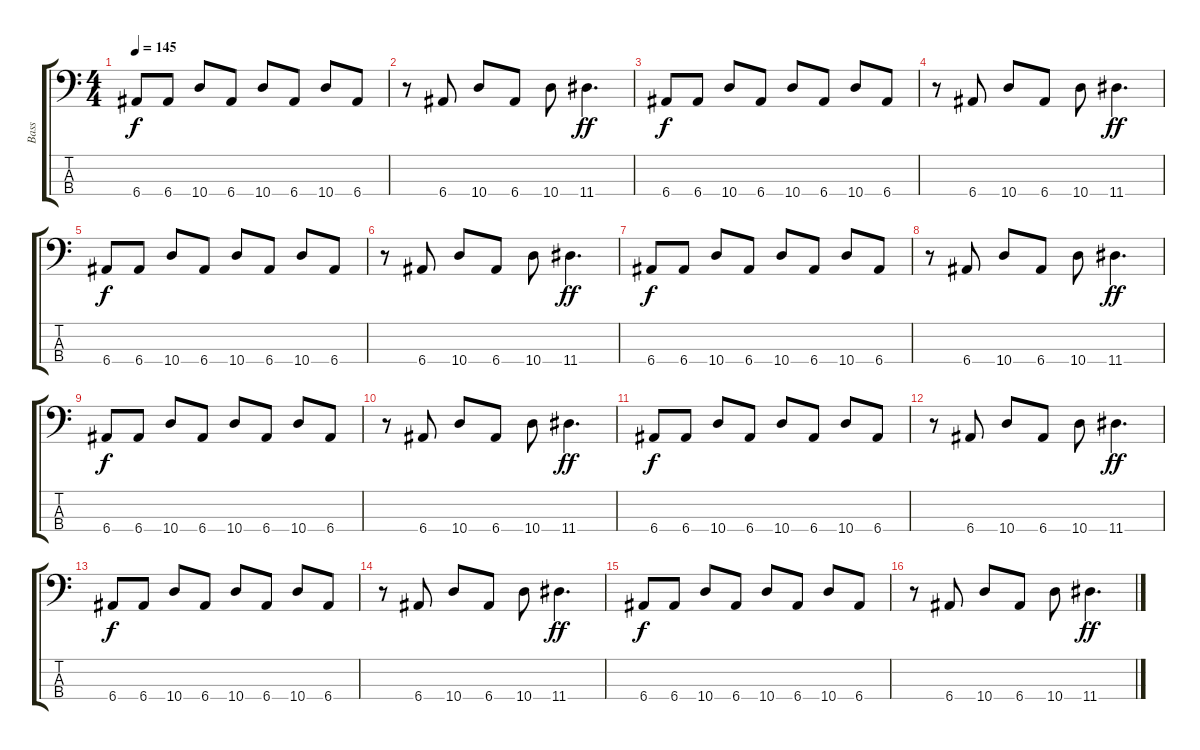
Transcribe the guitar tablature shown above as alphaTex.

\track ("Bass" "Bass") {instrument electricbassfinger}
\staff {score tabs}
\tuning (G2 D2 A1 E1) {hide}
\ts (4 4)
\tempo 145
\clef f4
\ks c
6.4.8{dy f} 6.4.8 10.4.8 6.4.8 10.4.8 6.4.8 10.4.8 6.4.8 |
r.8 6.4.8 10.4.8 6.4.8 10.4.8 11.4.4{d dy ff} |
6.4.8{dy f} 6.4.8 10.4.8 6.4.8 10.4.8 6.4.8 10.4.8 6.4.8 |
r.8 6.4.8 10.4.8 6.4.8 10.4.8 11.4.4{d dy ff} |
6.4.8{dy f} 6.4.8 10.4.8 6.4.8 10.4.8 6.4.8 10.4.8 6.4.8 |
r.8 6.4.8 10.4.8 6.4.8 10.4.8 11.4.4{d dy ff} |
6.4.8{dy f} 6.4.8 10.4.8 6.4.8 10.4.8 6.4.8 10.4.8 6.4.8 |
r.8 6.4.8 10.4.8 6.4.8 10.4.8 11.4.4{d dy ff} |
6.4.8{dy f} 6.4.8 10.4.8 6.4.8 10.4.8 6.4.8 10.4.8 6.4.8 |
r.8 6.4.8 10.4.8 6.4.8 10.4.8 11.4.4{d dy ff} |
6.4.8{dy f} 6.4.8 10.4.8 6.4.8 10.4.8 6.4.8 10.4.8 6.4.8 |
r.8 6.4.8 10.4.8 6.4.8 10.4.8 11.4.4{d dy ff} |
6.4.8{dy f} 6.4.8 10.4.8 6.4.8 10.4.8 6.4.8 10.4.8 6.4.8 |
r.8 6.4.8 10.4.8 6.4.8 10.4.8 11.4.4{d dy ff} |
6.4.8{dy f} 6.4.8 10.4.8 6.4.8 10.4.8 6.4.8 10.4.8 6.4.8 |
r.8 6.4.8 10.4.8 6.4.8 10.4.8 11.4.4{d dy ff}
